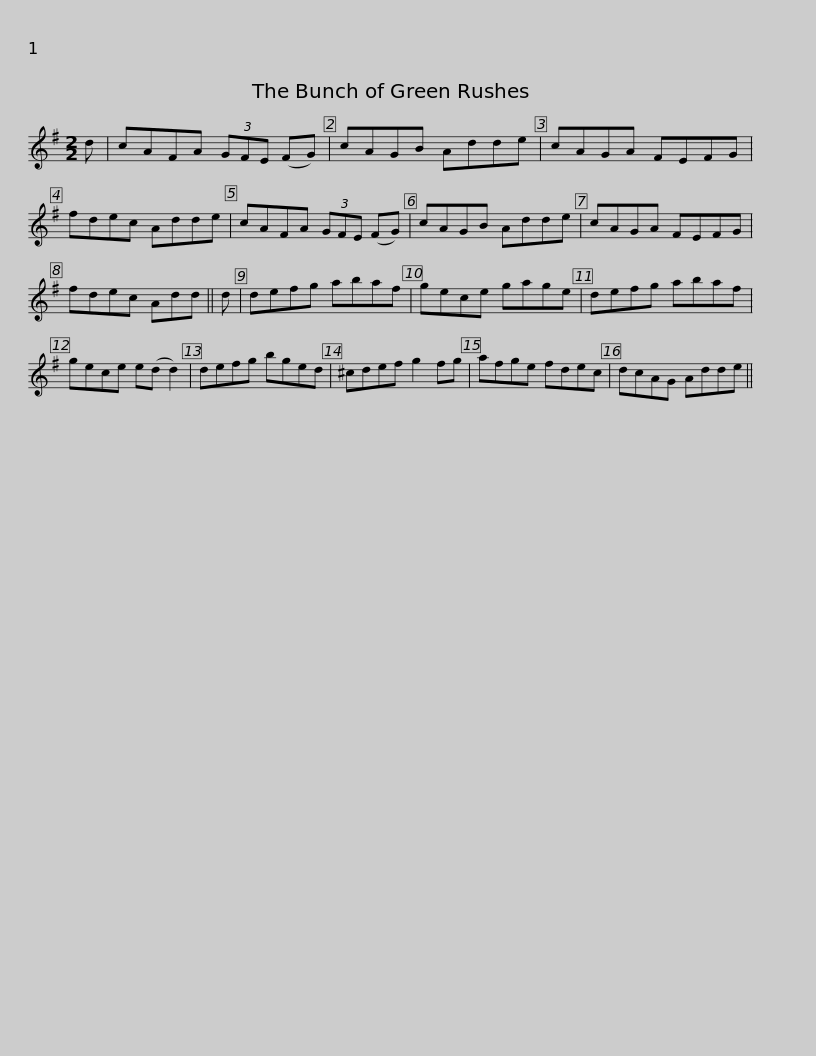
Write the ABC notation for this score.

X:1
L:1/8
M:2/2
I:linebreak $
K:G
V:1 treble
V:1
 d | cAFA (3GFE (FG) | cAGB Adde | cAGA FEFG | fdec Adde | %5
 cAFA (3GFE (FG) |$ cAGB Adde | cAGA FEFG | fdec Add || d | %10
 defg abaf | gece gage |$ defg abaf | gece e(d d2) | defg bged | %15
 ^cdef g2 fg | afge fdec |$ dcAG Adde || %18
